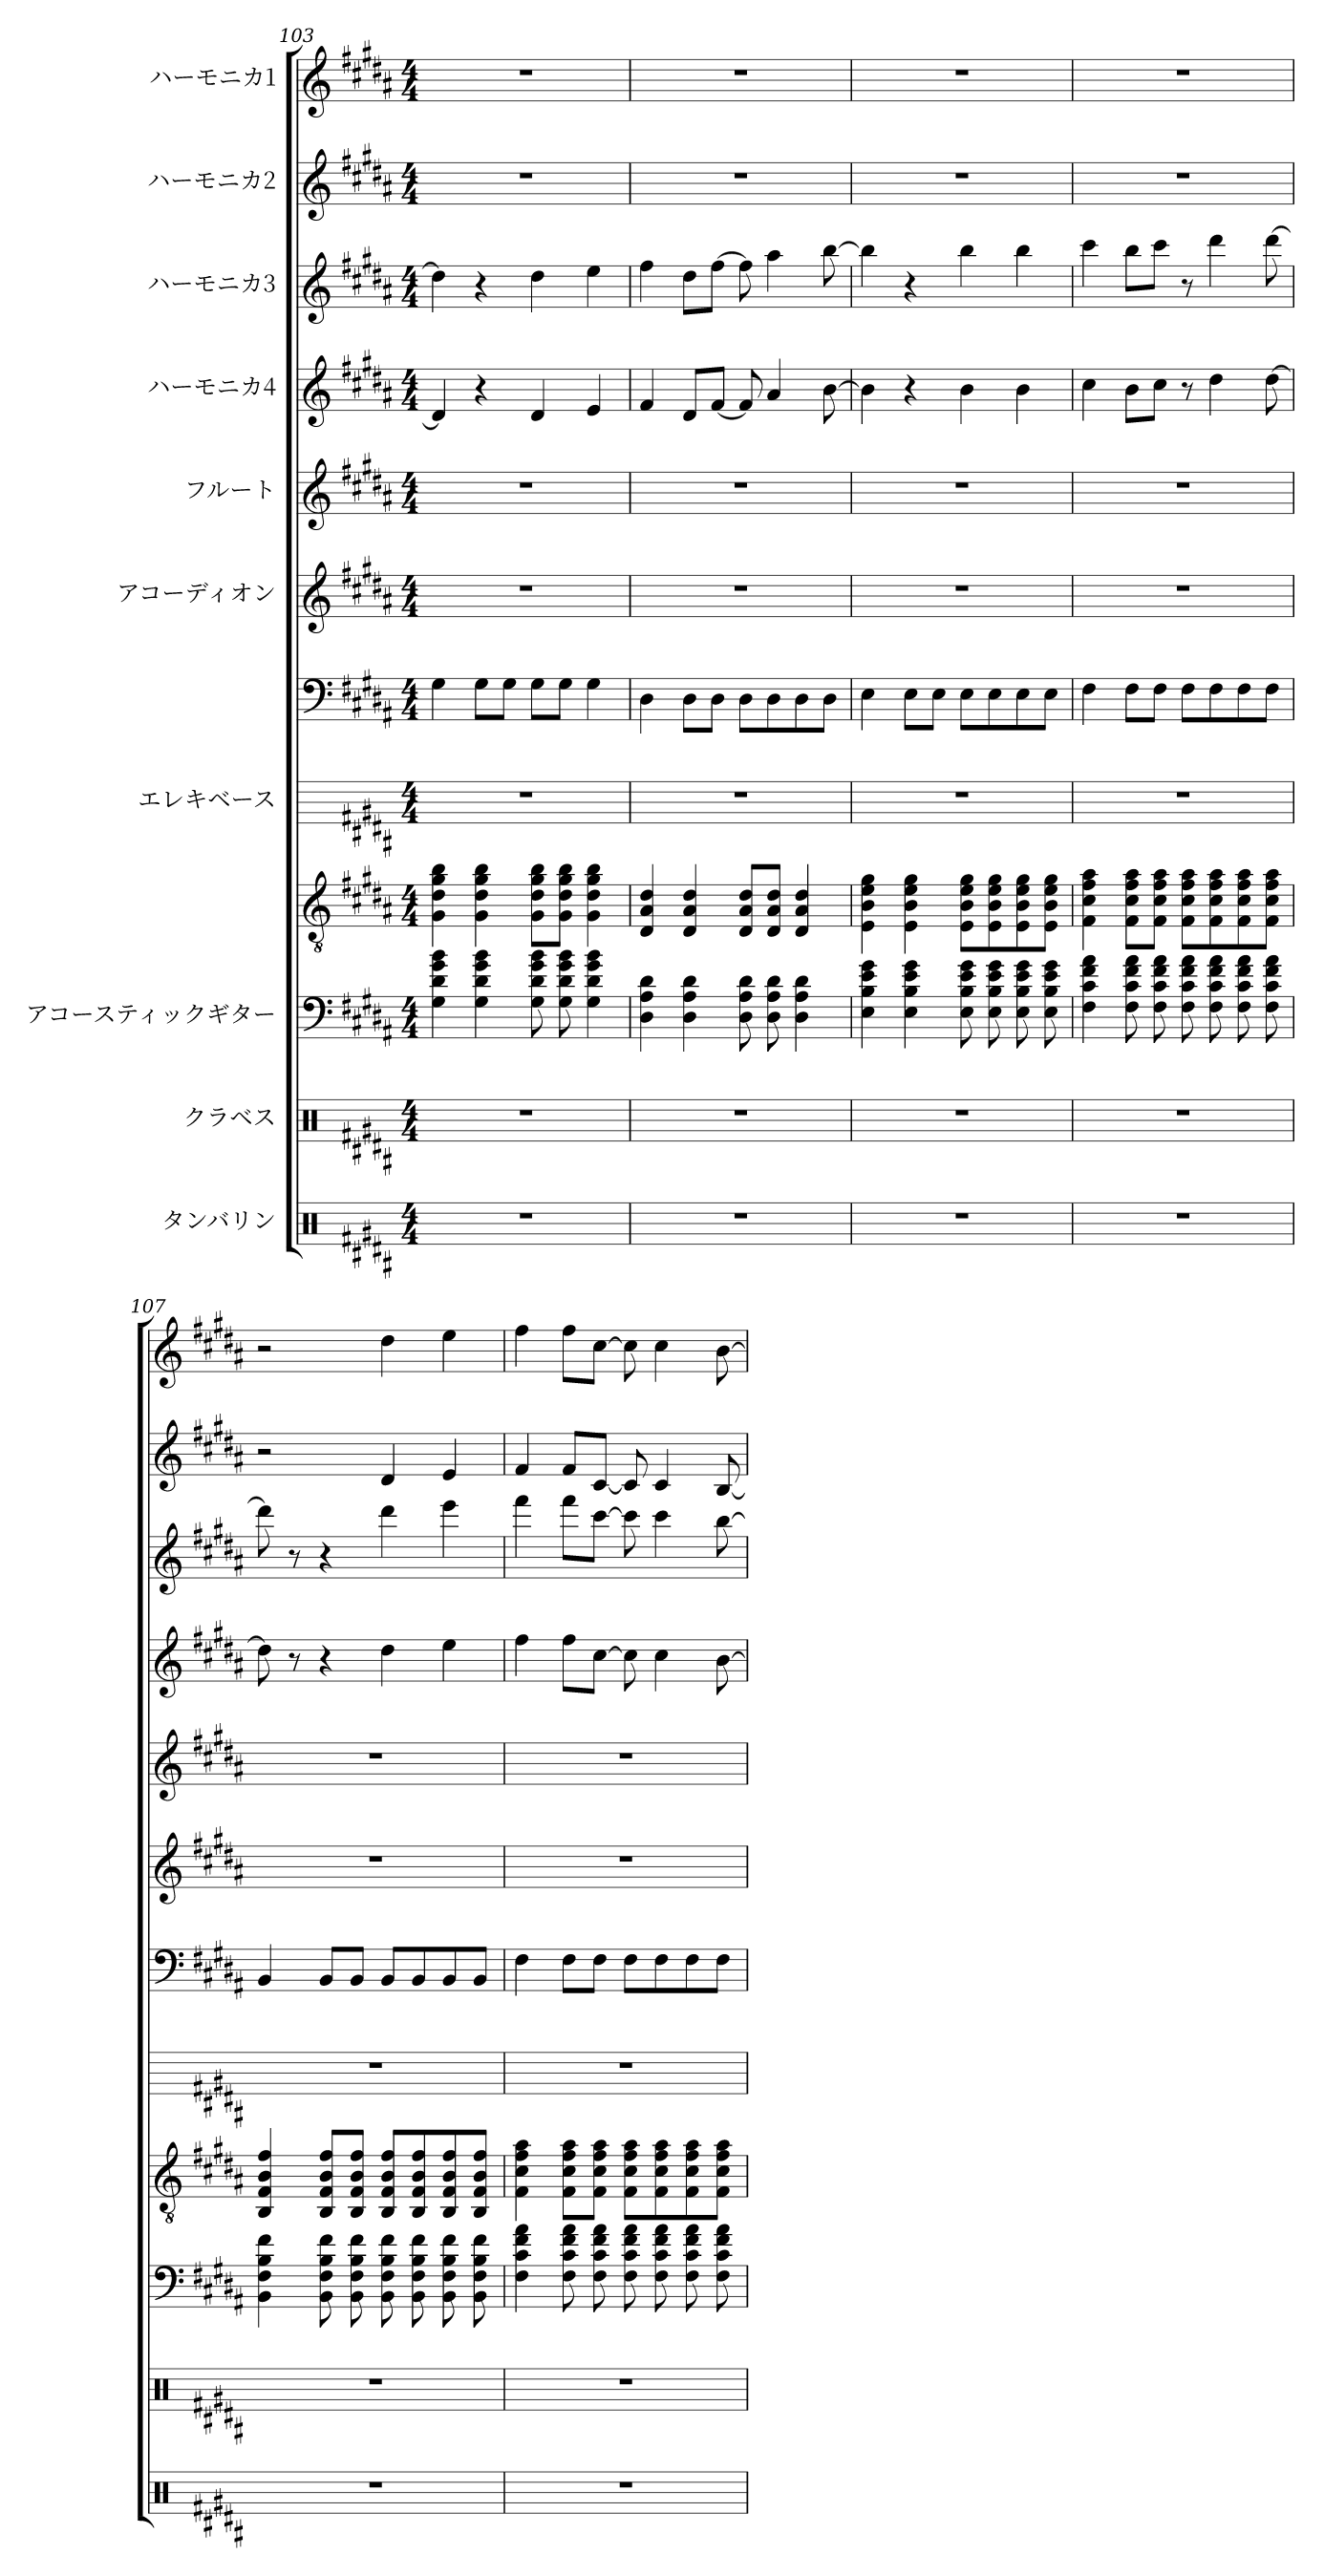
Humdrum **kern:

**kern	**kern	**kern	**kern	**kern	**kern	**kern	**kern	**kern	**kern	**kern	**kern
*part10	*part9	*part8	*part8	*part7	*part7	*part6	*part5	*part4	*part3	*part2	*part1
*staff12	*staff11	*staff10	*staff9	*staff8	*staff7	*staff6	*staff5	*staff4	*staff3	*staff2	*staff1
*I"タンバリン	*I"クラベス	*I"アコースティックギター	*	*I"エレキベース	*	*I"アコーディオン	*I"フルート	*I"ハーモニカ4	*I"ハーモニカ3	*I"ハーモニカ2	*I"ハーモニカ1
*clefX	*clefX	*	*clefGv2	*	*clefF4	*clefG2	*clefG2	*clefG2	*clefG2	*clefG2	*clefG2
*	*	*	*	*ITrd7c12	*ITrd7c12	*	*	*	*	*	*
*k[f#c#g#d#a#]	*k[f#c#g#d#a#]	*k[f#c#g#d#a#]	*k[f#c#g#d#a#]	*k[f#c#g#d#a#]	*k[f#c#g#d#a#]	*k[f#c#g#d#a#]	*k[f#c#g#d#a#]	*k[f#c#g#d#a#]	*k[f#c#g#d#a#]	*k[f#c#g#d#a#]	*k[f#c#g#d#a#]
*M4/4	*M4/4	*M4/4	*M4/4	*M4/4	*M4/4	*M4/4	*M4/4	*M4/4	*M4/4	*M4/4	*M4/4
=103	=103	=103	=103	=103	=103	=103	=103	=103	=103	=103	=103
1r	1r	4G# 4d# 4g# 4b	4G#\ 4d#\ 4g#\ 4b\	1r	4GG#\	1r	1r	4d#/]	4dd#\]	1r	1r
.	.	4G# 4d# 4g# 4b	4G#\ 4d#\ 4g#\ 4b\	.	8GG#\L	.	.	4r	4r	.	.
.	.	.	.	.	8GG#\J	.	.	.	.	.	.
.	.	8G# 8d# 8g# 8b	8G#\ 8d#\ 8g#\ 8b\L	.	8GG#\L	.	.	4d#/	4dd#\	.	.
.	.	8G# 8d# 8g# 8b	8G#\ 8d#\ 8g#\ 8b\J	.	8GG#\J	.	.	.	.	.	.
.	.	4G# 4d# 4g# 4b	4G#\ 4d#\ 4g#\ 4b\	.	4GG#\	.	.	4e/	4ee\	.	.
=104	=104	=104	=104	=104	=104	=104	=104	=104	=104	=104	=104
1r	1r	4D# 4A# 4d#	4D#/ 4A#/ 4d#/	1r	4DD#\	1r	1r	4f#/	4ff#\	1r	1r
.	.	4D# 4A# 4d#	4D#/ 4A#/ 4d#/	.	8DD#\L	.	.	8d#/L	8dd#\L	.	.
.	.	.	.	.	8DD#\J	.	.	[8f#/J	[8ff#\J	.	.
.	.	8D# 8A# 8d#	8D#/ 8A#/ 8d#/L	.	8DD#\L	.	.	8f#/]	8ff#\]	.	.
.	.	8D# 8A# 8d#	8D#/ 8A#/ 8d#/J	.	8DD#\	.	.	4a#/	4aa#\	.	.
.	.	4D# 4A# 4d#	4D#/ 4A#/ 4d#/	.	8DD#\	.	.	.	.	.	.
.	.	.	.	.	8DD#\J	.	.	[8b\	[8bb\	.	.
!!LO:PB:g=z
=105	=105	=105	=105	=105	=105	=105	=105	=105	=105	=105	=105
1r	1r	4E 4B 4e 4g#	4E\ 4B\ 4e\ 4g#\	1r	4EE\	1r	1r	4b\]	4bb\]	1r	1r
.	.	4E 4B 4e 4g#	4E\ 4B\ 4e\ 4g#\	.	8EE\L	.	.	4r	4r	.	.
.	.	.	.	.	8EE\J	.	.	.	.	.	.
.	.	8E 8B 8e 8g#	8E\ 8B\ 8e\ 8g#\L	.	8EE\L	.	.	4b\	4bb\	.	.
.	.	8E 8B 8e 8g#	8E\ 8B\ 8e\ 8g#\	.	8EE\	.	.	.	.	.	.
.	.	8E 8B 8e 8g#	8E\ 8B\ 8e\ 8g#\	.	8EE\	.	.	4b\	4bb\	.	.
.	.	8E 8B 8e 8g#	8E\ 8B\ 8e\ 8g#\J	.	8EE\J	.	.	.	.	.	.
=106	=106	=106	=106	=106	=106	=106	=106	=106	=106	=106	=106
1r	1r	4F# 4c# 4f# 4a#	4F#\ 4c#\ 4f#\ 4a#\	1r	4FF#\	1r	1r	4cc#\	4ccc#\	1r	1r
.	.	8F# 8c# 8f# 8a#	8F#\ 8c#\ 8f#\ 8a#\L	.	8FF#\L	.	.	8b\L	8bb\L	.	.
.	.	8F# 8c# 8f# 8a#	8F#\ 8c#\ 8f#\ 8a#\J	.	8FF#\J	.	.	8cc#\J	8ccc#\J	.	.
.	.	8F# 8c# 8f# 8a#	8F#\ 8c#\ 8f#\ 8a#\L	.	8FF#\L	.	.	8r	8r	.	.
.	.	8F# 8c# 8f# 8a#	8F#\ 8c#\ 8f#\ 8a#\	.	8FF#\	.	.	4dd#\	4ddd#\	.	.
.	.	8F# 8c# 8f# 8a#	8F#\ 8c#\ 8f#\ 8a#\	.	8FF#\	.	.	.	.	.	.
.	.	8F# 8c# 8f# 8a#	8F#\ 8c#\ 8f#\ 8a#\J	.	8FF#\J	.	.	[8dd#\	[8ddd#\	.	.
=107	=107	=107	=107	=107	=107	=107	=107	=107	=107	=107	=107
1r	1r	4BB 4F# 4B 4f#	4BB/ 4F#/ 4B/ 4f#/	1r	4BBB/	1r	1r	8dd#\]	8ddd#\]	2r	2r
.	.	.	.	.	.	.	.	8r	8r	.	.
.	.	8BB 8F# 8B 8f#	8BB/ 8F#/ 8B/ 8f#/L	.	8BBB/L	.	.	4r	4r	.	.
.	.	8BB 8F# 8B 8f#	8BB/ 8F#/ 8B/ 8f#/J	.	8BBB/J	.	.	.	.	.	.
.	.	8BB 8F# 8B 8f#	8BB/ 8F#/ 8B/ 8f#/L	.	8BBB/L	.	.	4dd#\	4ddd#\	4d#/	4dd#\
.	.	8BB 8F# 8B 8f#	8BB/ 8F#/ 8B/ 8f#/	.	8BBB/	.	.	.	.	.	.
.	.	8BB 8F# 8B 8f#	8BB/ 8F#/ 8B/ 8f#/	.	8BBB/	.	.	4ee\	4eee\	4e/	4ee\
.	.	8BB 8F# 8B 8f#	8BB/ 8F#/ 8B/ 8f#/J	.	8BBB/J	.	.	.	.	.	.
=108	=108	=108	=108	=108	=108	=108	=108	=108	=108	=108	=108
1r	1r	4F# 4c# 4f# 4a#	4F#\ 4c#\ 4f#\ 4a#\	1r	4FF#\	1r	1r	4ff#\	4fff#\	4f#/	4ff#\
.	.	8F# 8c# 8f# 8a#	8F#\ 8c#\ 8f#\ 8a#\L	.	8FF#\L	.	.	8ff#\L	8fff#\L	8f#/L	8ff#\L
.	.	8F# 8c# 8f# 8a#	8F#\ 8c#\ 8f#\ 8a#\J	.	8FF#\J	.	.	[8cc#\J	[8ccc#\J	[8c#/J	[8cc#\J
.	.	8F# 8c# 8f# 8a#	8F#\ 8c#\ 8f#\ 8a#\L	.	8FF#\L	.	.	8cc#\]	8ccc#\]	8c#/]	8cc#\]
.	.	8F# 8c# 8f# 8a#	8F#\ 8c#\ 8f#\ 8a#\	.	8FF#\	.	.	4cc#\	4ccc#\	4c#/	4cc#\
.	.	8F# 8c# 8f# 8a#	8F#\ 8c#\ 8f#\ 8a#\	.	8FF#\	.	.	.	.	.	.
.	.	8F# 8c# 8f# 8a#	8F#\ 8c#\ 8f#\ 8a#\J	.	8FF#\J	.	.	[8b\	[8bb\	[8B/	[8b\
=	=	=	=	=	=	=	=	=	=	=	=
*-	*-	*-	*-	*-	*-	*-	*-	*-	*-	*-	*-
